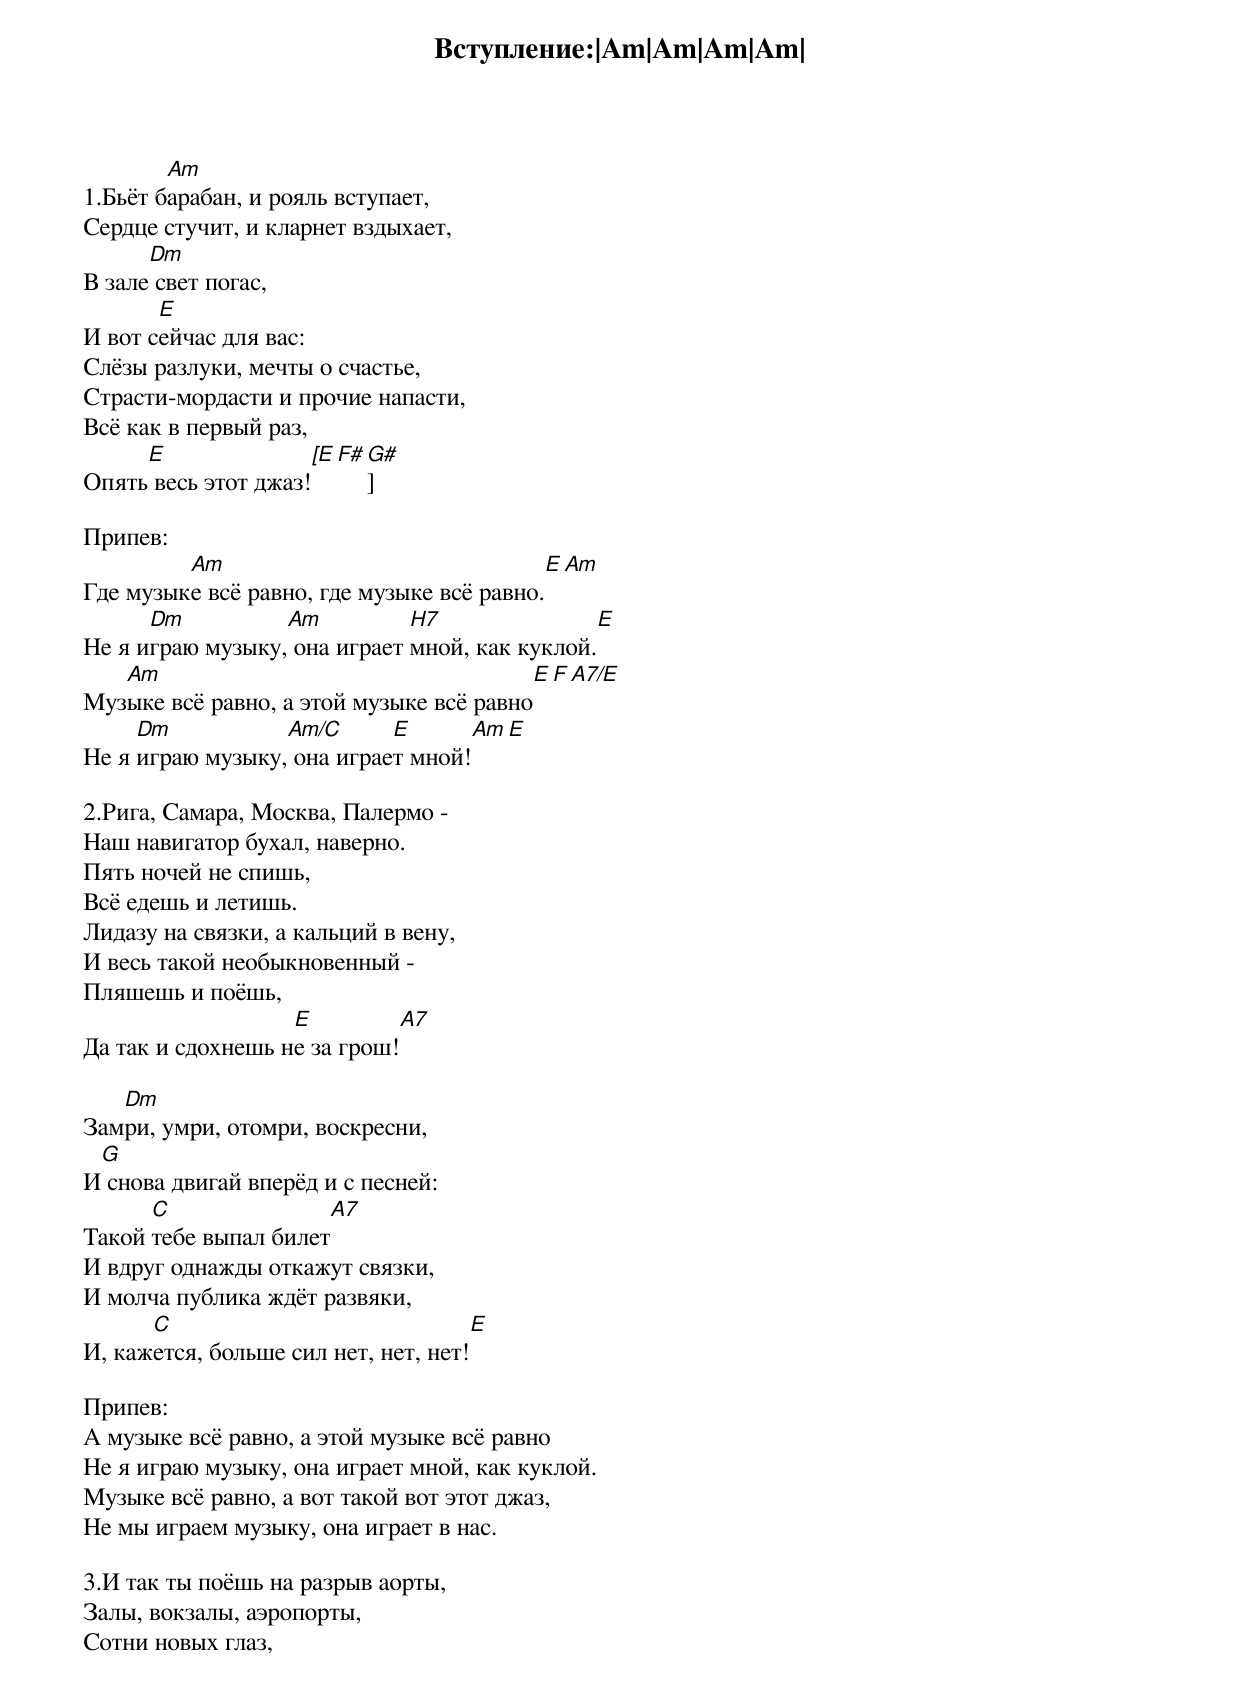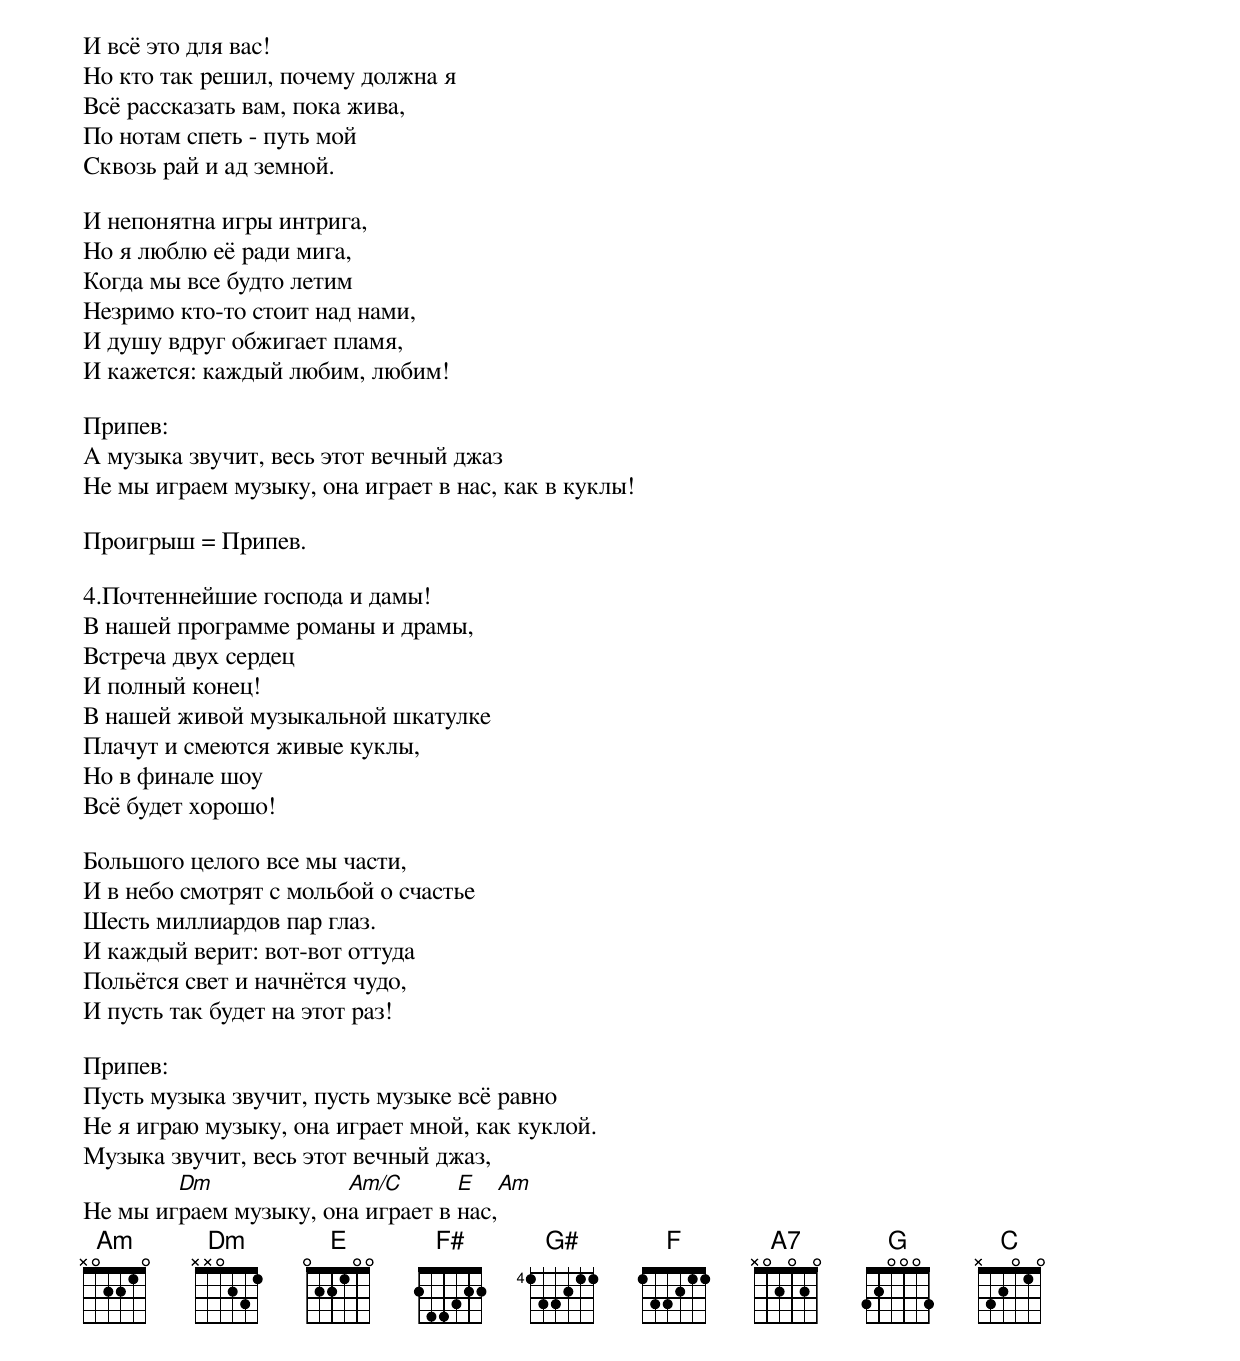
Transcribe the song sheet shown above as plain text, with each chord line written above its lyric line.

Вступление:|Am|Am|Am|Am|

        Am
1.Бьёт барабан, и рояль вступает,
Сердце стучит, и кларнет вздыхает,
      Dm
В зале свет погас,
       E
И вот сейчас для вас:
Слёзы разлуки, мечты о счастье,
Страсти-мордасти и прочие напасти,
Всё как в первый раз,
     E                             [E F# G#]
Опять весь этот джаз!

Припев:
         Am                                  E                       Am
Где музыке всё равно, где музыке всё равно.
      Dm          Am          H7               E
Не я играю музыку, она играет мной, как куклой.
   Am                                       E                       F A7/E
Музыке всё равно, а этой музыке всё равно
     Dm           Am/C      E                  Am E
Не я играю музыку, она играет мной!

2.Рига, Самара, Москва, Палермо -
Наш навигатор бухал, наверно.
Пять ночей не спишь,
Всё едешь и летишь.
Лидазу на связки, а кальций в вену,
И весь такой необыкновенный -
Пляшешь и поёшь,
                   E                                A7
Да так и сдохнешь не за грош!

   Dm
Замри, умри, отомри, воскресни,
 G
И снова двигай вперёд и с песней:
      C                             A7
Такой тебе выпал билет
И вдруг однажды откажут связки,
И молча публика ждёт развяки,
      C                                   E
И, кажется, больше сил нет, нет, нет!

Припев:
А музыке всё равно, а этой музыке всё равно
Не я играю музыку, она играет мной, как куклой.
Музыке всё равно, а вот такой вот этот джаз,
Не мы играем музыку, она играет в нас.

3.И так ты поёшь на разрыв аорты,
Залы, вокзалы, аэропорты,
Сотни новых глаз,
И всё это для вас!
Но кто так решил, почему должна я
Всё рассказать вам, пока жива,
По нотам спеть - путь мой
Сквозь рай и ад земной.

И непонятна игры интрига,
Но я люблю её ради мига,
Когда мы все будто летим
Незримо кто-то стоит над нами,
И душу вдруг обжигает пламя,
И кажется: каждый любим, любим!

Припев:
А музыка звучит, весь этот вечный джаз
Не мы играем музыку, она играет в нас, как в куклы!

Проигрыш = Припев.

4.Почтеннейшие господа и дамы!
В нашей программе романы и драмы,
Встреча двух сердец
И полный конец!
В нашей живой музыкальной шкатулке
Плачут и смеются живые куклы,
Но в финале шоу
Всё будет хорошо!

Большого целого все мы части,
И в небо смотрят с мольбой о счастье
Шесть миллиардов пар глаз.
И каждый верит: вот-вот оттуда
Польётся свет и начнётся чудо,
И пусть так будет на этот раз!

Припев:
Пусть музыка звучит, пусть музыке всё равно
Не я играю музыку, она играет мной, как куклой.
Музыка звучит, весь этот вечный джаз,
        Dm             Am/C       E                  Am
Не мы играем музыку, она играет в нас,
